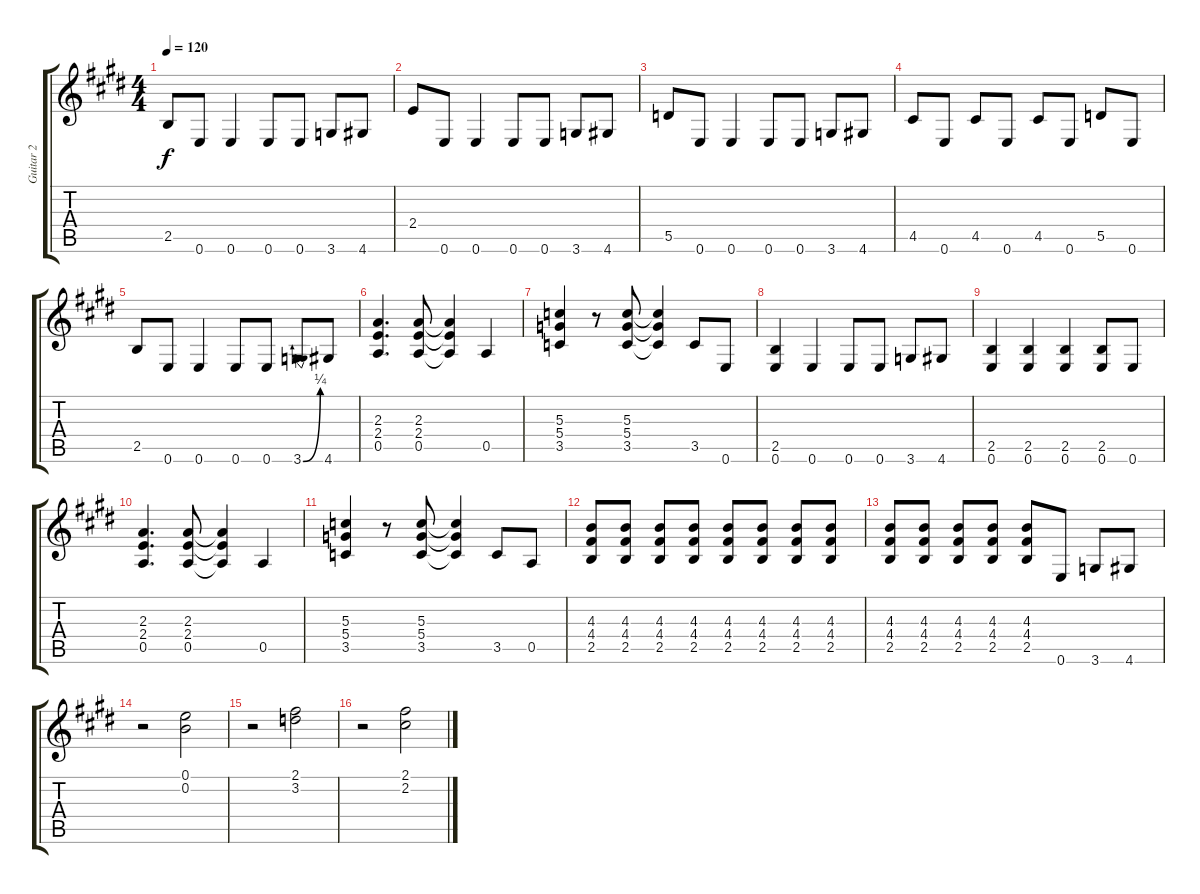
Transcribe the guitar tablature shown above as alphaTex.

\track ("Guitar 2" "Guitar 2") {instrument distortionguitar}
\staff {score tabs}
\tuning (E4 B3 G3 D3 A2 E2) {hide}
\ts (4 4)
\tempo 120
\clef g2
\ks e
2.5.8{dy f} 0.6.8 0.6.4 0.6.8 0.6.8 3.6.8 4.6.8 |
2.4.8 0.6.8 0.6.4 0.6.8 0.6.8 3.6.8 4.6.8 |
5.5.8 0.6.8 0.6.4 0.6.8 0.6.8 3.6.8 4.6.8 |
4.5.8 0.6.8 4.5.8 0.6.8 4.5.8 0.6.8 5.5.8 0.6.8 |
2.5.8 0.6.8 0.6.4 0.6.8 0.6.8 3.6{be (bend 0 0 60 1)}.8 4.6.8 |
(2.3 2.4 0.5).4{d} (2.3 2.4 0.5).8 (2.3{t} 2.4{t} 0.5{t}).4 0.5.4 |
(5.3 5.4 3.5).4 r.8 (5.3 5.4 3.5).8 (5.3{t} 5.4{t} 3.5{t}).4 3.5.8 0.6.8 |
(2.5 0.6).4 0.6.4 0.6.8 0.6.8 3.6.8 4.6.8 |
(2.5 0.6).4 (2.5 0.6).4 (2.5 0.6).4 (2.5 0.6).8 0.6.8 |
(2.3 2.4 0.5).4{d} (2.3 2.4 0.5).8 (2.3{t} 2.4{t} 0.5{t}).4 0.5.4 |
(5.3 5.4 3.5).4 r.8 (5.3 5.4 3.5).8 (5.3{t} 5.4{t} 3.5{t}).4 3.5.8 0.5.8 |
(4.3 4.4 2.5).8 (4.3 4.4 2.5).8 (4.3 4.4 2.5).8 (4.3 4.4 2.5).8 (4.3 4.4 2.5).8 (4.3 4.4 2.5).8 (4.3 4.4 2.5).8 (4.3 4.4 2.5).8 |
(4.3 4.4 2.5).8 (4.3 4.4 2.5).8 (4.3 4.4 2.5).8 (4.3 4.4 2.5).8 (4.3 4.4 2.5).8 0.6.8 3.6.8 4.6.8 |
r.2 (0.1 0.2).2 |
r.2 (2.1 3.2).2 |
r.2 (2.1 2.2).2
